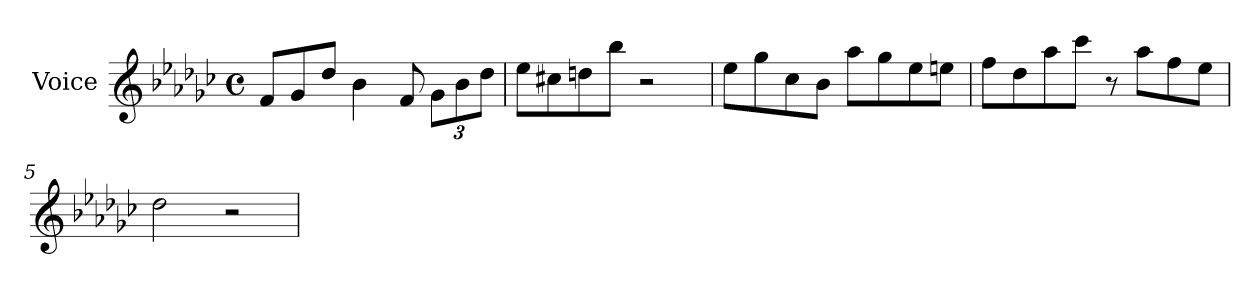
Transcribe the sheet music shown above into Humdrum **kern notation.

**kern
*part1
*staff1
*I"Voice
*I'Voice
*clefG2
*k[b-e-a-d-g-c-]
*M4/4
*met(c)
=1
8f/L
8g-/
8dd-/J
4b-\
8f/
12g-\L
12b-\
12dd-\J
=2
8ee-\L
8cc#X\
8ddn\
8bb-\J
2rcc
=3
8ee-\L
8gg-\
8cc-\
8b-\J
8aa-\L
8gg-\
8ee-\
8een\J
=4
8ff\L
8dd-\
8aa-\
8ccc-\J
8r
8aa-\L
8ff\
8ee-\J
=5
2dd-\
2rcc
=
*-
